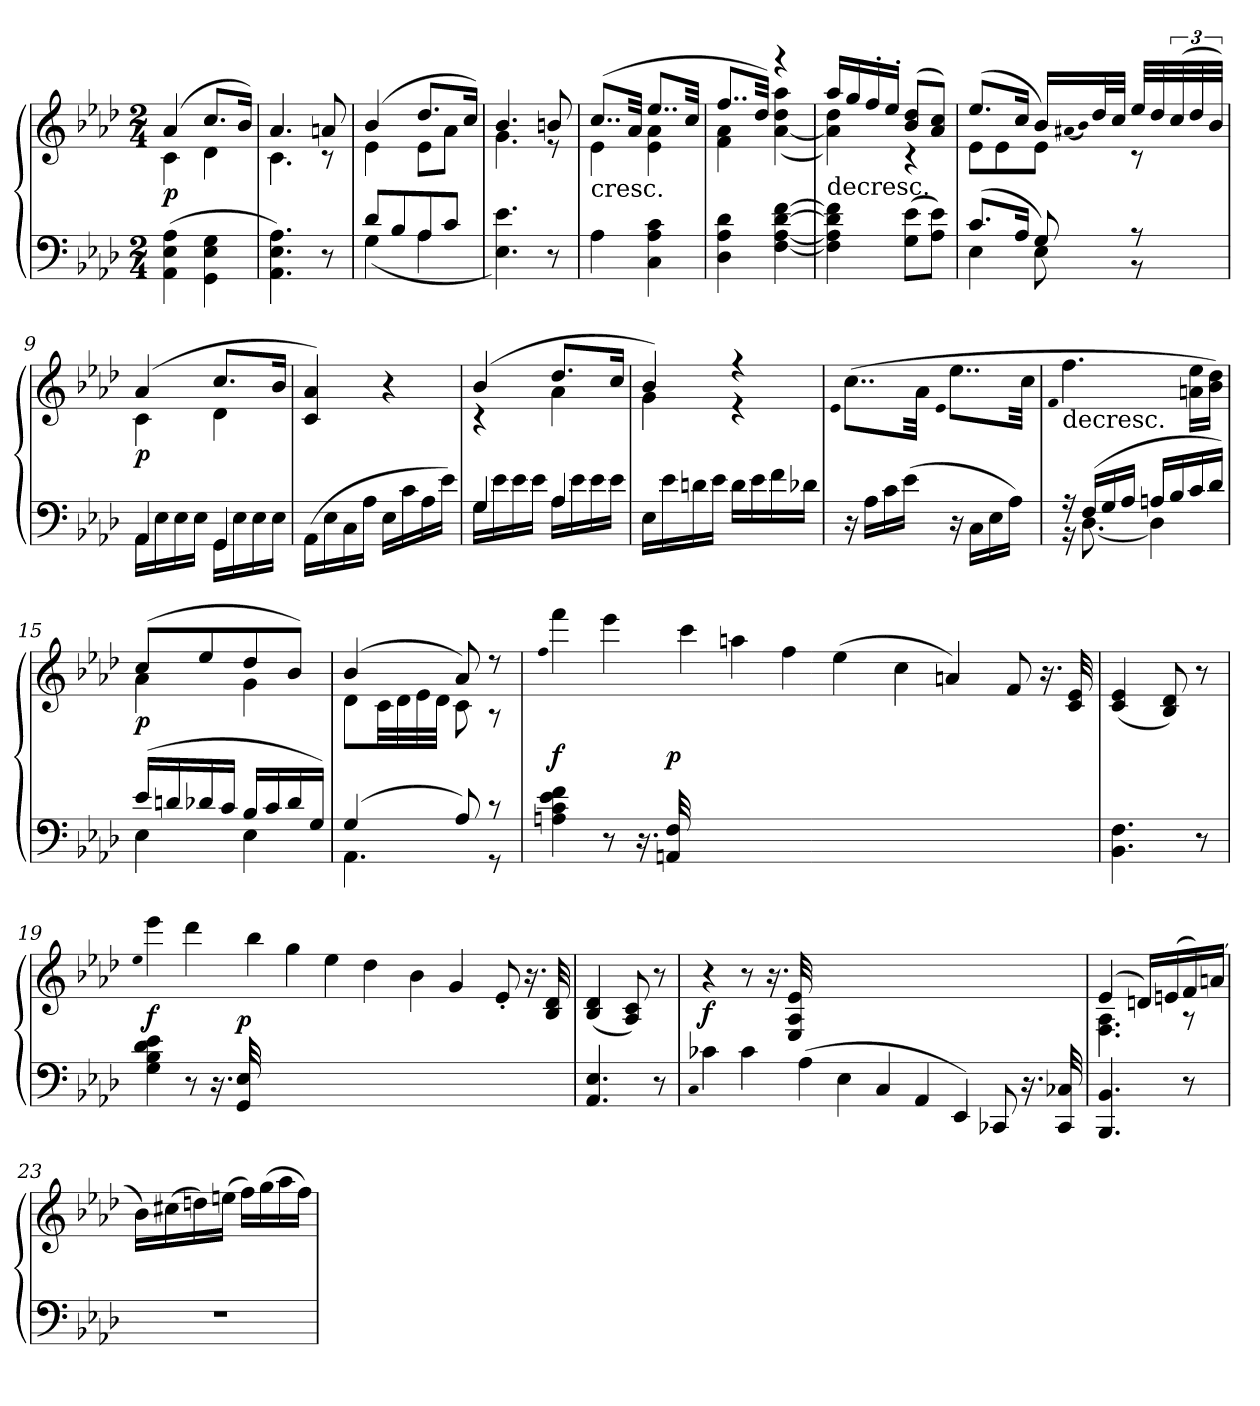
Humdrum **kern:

**kern	**kern	**dynam
*part1	*part1	*part1
*staff2	*staff1	*staff1/2
*clefF4	*clefG2	*
*k[b-e-a-d-]	*k[b-e-a-d-]	*
*A-:	*A-:	*
*M2/4	*M2/4	*
*MM52	*MM52	*
=1	=1	=1
*	*^	*
(4AA-\ 4E-\ 4A-\	(4a-/	4c\	p
4GG\ 4E-\ 4G\	8.cc/L	4d-\	.
.	16b-/Jk)	.	.
=2	=2	=2	=2
4.AA-\ 4.E-\ 4.A-\)	4.a-/	4.c\	.
8r	8an/	8r	.
=3	=3	=3	=3
*^	*	*	*
8d-/L	(4G\	(4b-/	4e-\	.
8B-/	.	.	.	.
8A-/	4A-\	8.dd-/L	8e-\L	.
8c/J	.	.	8a-\J	.
.	.	16cc/Jk)	.	.
*v	*v	*	*	*
=4	=4	=4	=4
4.E-\ 4.e-\)	4.b-/	4.g\	.
8r	8bn/	8r	.
=5	=5	=5	=5
!	!LO:TX:c:t=cresc.	!	!
4A-\	(8..cc/L	4e-\	.
.	32a-/Jkk	.	.
4C\ 4A-\ 4c\	8..ee-/L	4e-\ 4a-\	.
.	32cc/Jkk	.	.
=6	=6	=6	=6
4D-\ 4A-\ 4d-\	8..ff/L	4f\ 4a-\	.
.	32dd-/Jkk)	.	.
[4F\ [4A-\ [4d-\ [4f\	4r	([4a-\ 4dd-\ 4aa-\	.
=7	=7	=7	=7
!	!LO:TX:c:t=decresc.	!	!
4F]\ 4A-]\ 4d-]\ 4f]\	16aa-/LL	4a-]\ 4dd-\)	.
.	16gg/	.	.
.	16ff'/	.	.
.	16ee-'/JJ	.	.
(8G\ 8e-\L	(8b-/ 8dd-/L	4r	.
8A-\ 8e-\J)	8a-/ 8cc/J)	.	.
=8	=8	=8	=8
*^	*	*	*
(8.c/L	4E-\	(8.ee-/L	8e-\L	.
.	.	.	8e-\	.
16A-/Jk	.	16cc/Jk	.	.
8G/)	8E-\	16b-/LL)	8e-\J	.
.	.	(qa#X	.	.
.	.	qb-)	.	.
.	.	32dd-/L	.	.
.	.	32cc/JJJ	.	.
8r	8r	32ee-/LLL	8r	.
.	.	32dd-/	.	.
.	.	(48cc/	.	.
.	.	48dd-/	.	.
.	.	48b-/JJJ)	.	.
=9	=9	=9	=9	=9
16AA-\LL	4AA-/	(4a-/	4c\	p
16E-\	.	.	.	.
16E-\	.	.	.	.
16E-\JJ	.	.	.	.
16GG\LL	4GG/	8.cc/L	4d-\	.
16E-\	.	.	.	.
16E-\	.	.	.	.
16E-\JJ	.	16b-/Jk	.	.
*v	*v	*	*	*
*	*v	*v	*
=10	=10	=10
(16AA-\LL	4c/ 4a-/)	.
16E-\	.	.
16C\	.	.
16A-\JJ	.	.
16E-\LL	4r	.
16c\	.	.
16A-\	.	.
16e-\JJ)	.	.
=11	=11	=11
*^	*^	*
16G\LL	4G/	(4b-/	4r	.
16e-\	.	.	.	.
16e-\	.	.	.	.
16e-\JJ	.	.	.	.
16A-\LL	4A-/	8.dd-/L	4a-\	.
16e-\	.	.	.	.
16e-\	.	.	.	.
16e-\JJ	.	16cc/Jk	.	.
*v	*v	*	*	*
=12	=12	=12	=12
16E-\LL	4b-/)	4g\	.
16e-\	.	.	.
16dn\	.	.	.
16e-\JJ	.	.	.
16d\LL	4r	4r	.
16e-\	.	.	.
16f\	.	.	.
16d-X\JJ	.	.	.
*	*v	*v	*
=13	=13	=13
.	qe-	.
16r	(8..cc\L	.
16A-\LL	.	.
16c\	.	.
(16e-\JJ	.	.
.	32a-\Jkk	.
.	qe-	.
16r	8..ee-\L	.
16C\LL	.	.
16E-\	.	.
16A-\JJ)	.	.
.	32cc\Jkk	.
=14	=14	=14
.	qf	.
*^	*	*
!	!	!LO:TX:c:t=decresc.	!
16r	16r	4.ff\	.
(16F/LL	[8.D-\	.	.
16G/	.	.	.
16A-/JJ	.	.	.
16An/LL	4D-\]	.	.
16B-/	.	.	.
16c/	.	16an\ 16ee-\LL	.
16d-/JJ)	.	16b-\ 16dd-\JJ)	.
=15	=15	=15	=15
*	*	*^	*
(16e-/LL	4E-\	(8cc/L	4a-\	p
16dn/	.	.	.	.
16d-X/	.	8ee-/	.	.
16c/JJ	.	.	.	.
16B-/LL	4E-\	8dd-/	4g\	.
16c/	.	.	.	.
16d-/	.	8b-/J)	.	.
16G/JJ)	.	.	.	.
=16	=16	=16	=16	=16
(4G/	4.AA-\	(4b-/	8d-\L	.
.	.	.	32c\LL	.
.	.	.	32d-\	.
.	.	.	32e-\	.
.	.	.	32d-\JJJ	.
8A-/)	.	8a-/)	8c\	.
8r	8r	8r	8r	.
*v	*v	*	*	*
=17	=17	=17	=17
.	qff	.	.
4An\ 4c\ 4e-\ 4f\	4fff\	4...ryy	f
8r	4eee-	.	.
16.r	.	.	.
32AAn/ 32F/	.	1ryy	p
1..ryy	4ccc	.	.
.	4aan	.	.
.	4ff	.	.
.	(4ee-	.	.
.	.	2ryy	.
.	4cc	.	.
.	4an)	.	.
.	.	4ryy	.
.	8f/	.	.
.	16.r	.	.
.	32c/ 32e-/	32ryy	.
*	*v	*v	*
=18	=18	=18
4.BB-\ 4.F\	(4c/ 4e-/	.
.	8B-/ 8d-/)	.
8r	8r	.
=19	=19	=19
.	qee-	.
*	*^	*
4G\ 4B-\ 4d-\ 4e-\	4eee-\	4...ryy	f
8r	4ddd-	.	.
16.r	.	.	.
32GG/ 32E-/	.	1ryy	p
1..ryy	4bb-	.	.
.	4gg	.	.
.	4ee-	.	.
.	4dd-	.	.
.	.	2ryy	.
.	4b-	.	.
.	4g	.	.
.	.	4ryy	.
.	8e-'/	.	.
.	16.r	.	.
.	32B-/ 32d-/	32ryy	.
*	*v	*v	*
=20	=20	=20
4.AA-/ 4.E-/	(4B-/ 4d-/	.
.	8A-/ 8c/)	.
8r	8r	.
=21	=21	=21
qC	.	.
4c-X\	4r	f
4c-	8r	.
.	16.r	.
.	32E-/ 32A-/ 32e-/	.
(4A-	1.ryy	.
4E-	.	.
4C	.	.
4AA-	.	.
4EE-)	.	.
8CC-X/	.	.
16.r	.	.
32CC-/ 32C-X/	.	.
=22	=22	=22
*	*^	*
4.BBB-/ 4.BB-/	(4e-/	4.F\ 4.A-\	.
.	16dn/LL)	.	.
.	(16en/	.	.
8r	16f/)	8r	.
.	(16an/JJ	.	.
*	*v	*v	*
=23	=23	=23
2r	16b-\LL)	.
.	(16cc#X\	.
.	16ddn\)	.
.	(16een\JJ	.
.	16ff\LL)	.
.	(16gg\	.
.	16aa-\	.
.	16ff\JJ)	.
=	=	=
*-	*-	*-
